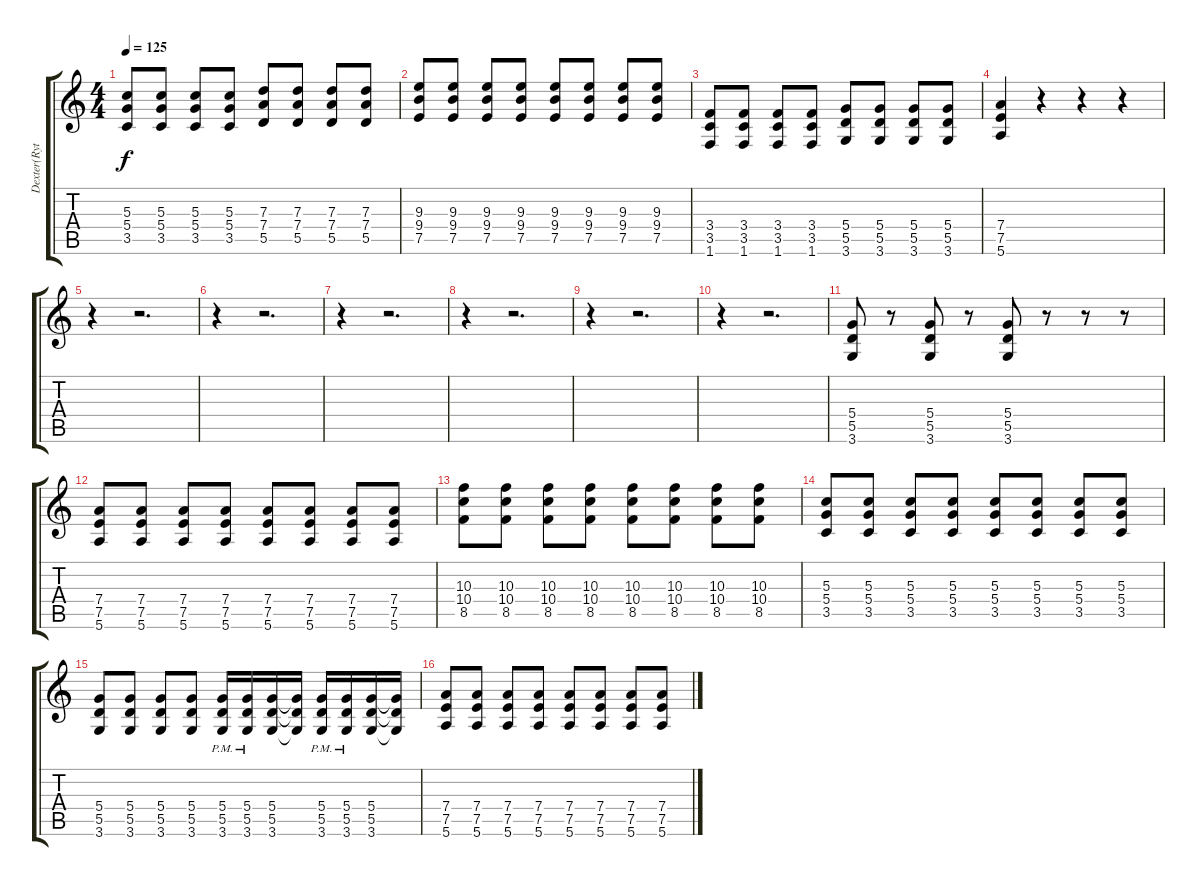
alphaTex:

\track ("Dexter(Rythm guitar)" "Dexter(Ryt") {instrument distortionguitar}
\staff {score tabs}
\tuning (E4 B3 G3 D3 A2 E2) {hide}
\ts (4 4)
\tempo 125
\clef g2
\ks c
(5.3 5.4 3.5).8{dy f} (5.3 5.4 3.5).8 (5.3 5.4 3.5).8 (5.3 5.4 3.5).8 (7.3 7.4 5.5).8 (7.3 7.4 5.5).8 (7.3 7.4 5.5).8 (7.3 7.4 5.5).8 |
(9.3 9.4 7.5).8 (9.3 9.4 7.5).8 (9.3 9.4 7.5).8 (9.3 9.4 7.5).8 (9.3 9.4 7.5).8 (9.3 9.4 7.5).8 (9.3 9.4 7.5).8 (9.3 9.4 7.5).8 |
(3.4 3.5 1.6).8 (3.4 3.5 1.6).8 (3.4 3.5 1.6).8 (3.4 3.5 1.6).8 (5.4 5.5 3.6).8 (5.4 5.5 3.6).8 (5.4 5.5 3.6).8 (5.4 5.5 3.6).8 |
(7.4 7.5 5.6).4 r.4 r.4 r.4 |
r.4 r.2{d} |
r.4 r.2{d} |
r.4 r.2{d} |
r.4 r.2{d} |
r.4 r.2{d} |
r.4 r.2{d} |
(5.4 5.5 3.6).8 r.8 (5.4 5.5 3.6).8 r.8 (5.4 5.5 3.6).8 r.8 r.8 r.8 |
(7.4 7.5 5.6).8 (7.4 7.5 5.6).8 (7.4 7.5 5.6).8 (7.4 7.5 5.6).8 (7.4 7.5 5.6).8 (7.4 7.5 5.6).8 (7.4 7.5 5.6).8 (7.4 7.5 5.6).8 |
(10.3 10.4 8.5).8 (10.3 10.4 8.5).8 (10.3 10.4 8.5).8 (10.3 10.4 8.5).8 (10.3 10.4 8.5).8 (10.3 10.4 8.5).8 (10.3 10.4 8.5).8 (10.3 10.4 8.5).8 |
(5.3 5.4 3.5).8 (5.3 5.4 3.5).8 (5.3 5.4 3.5).8 (5.3 5.4 3.5).8 (5.3 5.4 3.5).8 (5.3 5.4 3.5).8 (5.3 5.4 3.5).8 (5.3 5.4 3.5).8 |
(5.4 5.5 3.6).8 (5.4 5.5 3.6).8 (5.4 5.5 3.6).8 (5.4 5.5 3.6).8 (5.4{pm} 5.5{pm} 3.6{pm}).16 (5.4{pm} 5.5{pm} 3.6{pm}).16 (5.4 5.5 3.6).16 (5.4{t} 5.5{t} 3.6{t}).16 (5.4{pm} 5.5{pm} 3.6{pm}).16 (5.4{pm} 5.5{pm} 3.6{pm}).16 (5.4 5.5 3.6).16 (5.4{t} 5.5{t} 3.6{t}).16 |
(7.4 7.5 5.6).8 (7.4 7.5 5.6).8 (7.4 7.5 5.6).8 (7.4 7.5 5.6).8 (7.4 7.5 5.6).8 (7.4 7.5 5.6).8 (7.4 7.5 5.6).8 (7.4 7.5 5.6).8
